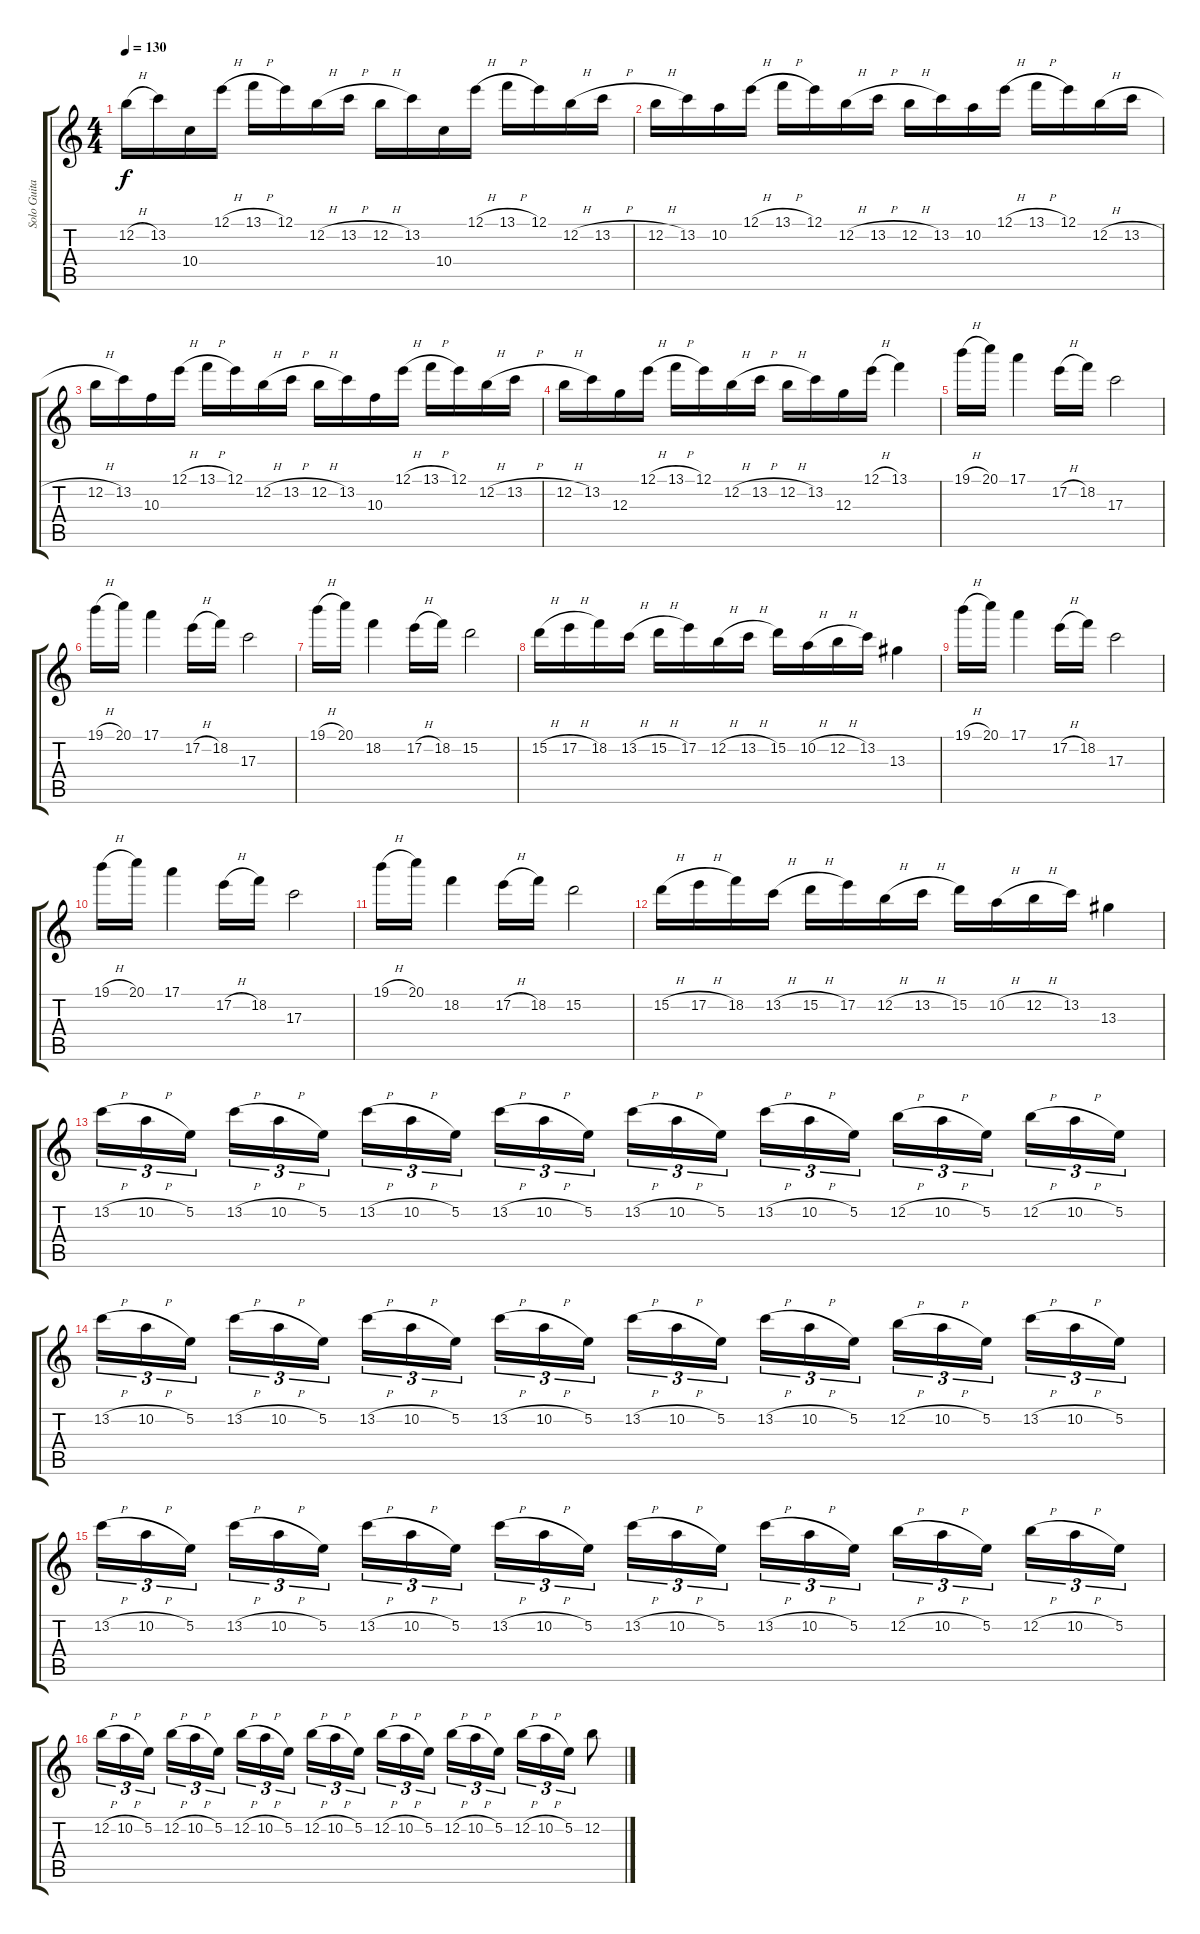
\track ("Solo Guitar" "Solo Guita") {instrument overdrivenguitar}
\staff {score tabs}
\tuning (E4 B3 G3 D3 A2 E2) {hide}
\ts (4 4)
\tempo 130
\clef g2
\ks c
12.2{h}.16{dy f} 13.2.16 10.4.16 12.1{h}.16 13.1{h}.16 12.1.16 12.2{h}.16 13.2{h}.16 12.2{h}.16 13.2.16 10.4.16 12.1{h}.16 13.1{h}.16 12.1.16 12.2{h}.16 13.2{h}.16 |
12.2{h}.16 13.2.16 10.2.16 12.1{h}.16 13.1{h}.16 12.1.16 12.2{h}.16 13.2{h}.16 12.2{h}.16 13.2.16 10.2.16 12.1{h}.16 13.1{h}.16 12.1.16 12.2{h}.16 13.2{h}.16 |
12.2{h}.16 13.2.16 10.3.16 12.1{h}.16 13.1{h}.16 12.1.16 12.2{h}.16 13.2{h}.16 12.2{h}.16 13.2.16 10.3.16 12.1{h}.16 13.1{h}.16 12.1.16 12.2{h}.16 13.2{h}.16 |
12.2{h}.16 13.2.16 12.3.16 12.1{h}.16 13.1{h}.16 12.1.16 12.2{h}.16 13.2{h}.16 12.2{h}.16 13.2.16 12.3.16 12.1{h}.16 13.1.4 |
19.1{h}.16 20.1.16 17.1.4 17.2{h}.16 18.2.16 17.3.2 |
19.1{h}.16 20.1.16 17.1.4 17.2{h}.16 18.2.16 17.3.2 |
19.1{h}.16 20.1.16 18.2.4 17.2{h}.16 18.2.16 15.2.2 |
15.2{h}.16 17.2{h}.16 18.2.16 13.2{h}.16 15.2{h}.16 17.2.16 12.2{h}.16 13.2{h}.16 15.2.16 10.2{h}.16 12.2{h}.16 13.2.16 13.3.4 |
19.1{h}.16 20.1.16 17.1.4 17.2{h}.16 18.2.16 17.3.2 |
19.1{h}.16 20.1.16 17.1.4 17.2{h}.16 18.2.16 17.3.2 |
19.1{h}.16 20.1.16 18.2.4 17.2{h}.16 18.2.16 15.2.2 |
15.2{h}.16 17.2{h}.16 18.2.16 13.2{h}.16 15.2{h}.16 17.2.16 12.2{h}.16 13.2{h}.16 15.2.16 10.2{h}.16 12.2{h}.16 13.2.16 13.3.4 |
13.2{h}.16{tu (3 2)} 10.2{h}.16{tu (3 2)} 5.2.16{tu (3 2) beam splitsecondary} 13.2{h}.16{tu (3 2)} 10.2{h}.16{tu (3 2)} 5.2.16{tu (3 2)} 13.2{h}.16{tu (3 2)} 10.2{h}.16{tu (3 2)} 5.2.16{tu (3 2) beam splitsecondary} 13.2{h}.16{tu (3 2)} 10.2{h}.16{tu (3 2)} 5.2.16{tu (3 2)} 13.2{h}.16{tu (3 2)} 10.2{h}.16{tu (3 2)} 5.2.16{tu (3 2) beam splitsecondary} 13.2{h}.16{tu (3 2)} 10.2{h}.16{tu (3 2)} 5.2.16{tu (3 2)} 12.2{h}.16{tu (3 2)} 10.2{h}.16{tu (3 2)} 5.2.16{tu (3 2) beam splitsecondary} 12.2{h}.16{tu (3 2)} 10.2{h}.16{tu (3 2)} 5.2.16{tu (3 2)} |
13.2{h}.16{tu (3 2)} 10.2{h}.16{tu (3 2)} 5.2.16{tu (3 2) beam splitsecondary} 13.2{h}.16{tu (3 2)} 10.2{h}.16{tu (3 2)} 5.2.16{tu (3 2)} 13.2{h}.16{tu (3 2)} 10.2{h}.16{tu (3 2)} 5.2.16{tu (3 2) beam splitsecondary} 13.2{h}.16{tu (3 2)} 10.2{h}.16{tu (3 2)} 5.2.16{tu (3 2)} 13.2{h}.16{tu (3 2)} 10.2{h}.16{tu (3 2)} 5.2.16{tu (3 2) beam splitsecondary} 13.2{h}.16{tu (3 2)} 10.2{h}.16{tu (3 2)} 5.2.16{tu (3 2)} 12.2{h}.16{tu (3 2)} 10.2{h}.16{tu (3 2)} 5.2.16{tu (3 2) beam splitsecondary} 13.2{h}.16{tu (3 2)} 10.2{h}.16{tu (3 2)} 5.2.16{tu (3 2)} |
13.2{h}.16{tu (3 2)} 10.2{h}.16{tu (3 2)} 5.2.16{tu (3 2) beam splitsecondary} 13.2{h}.16{tu (3 2)} 10.2{h}.16{tu (3 2)} 5.2.16{tu (3 2)} 13.2{h}.16{tu (3 2)} 10.2{h}.16{tu (3 2)} 5.2.16{tu (3 2) beam splitsecondary} 13.2{h}.16{tu (3 2)} 10.2{h}.16{tu (3 2)} 5.2.16{tu (3 2)} 13.2{h}.16{tu (3 2)} 10.2{h}.16{tu (3 2)} 5.2.16{tu (3 2) beam splitsecondary} 13.2{h}.16{tu (3 2)} 10.2{h}.16{tu (3 2)} 5.2.16{tu (3 2)} 12.2{h}.16{tu (3 2)} 10.2{h}.16{tu (3 2)} 5.2.16{tu (3 2) beam splitsecondary} 12.2{h}.16{tu (3 2)} 10.2{h}.16{tu (3 2)} 5.2.16{tu (3 2)} |
12.2{h}.16{tu (3 2)} 10.2{h}.16{tu (3 2)} 5.2.16{tu (3 2) beam splitsecondary} 12.2{h}.16{tu (3 2)} 10.2{h}.16{tu (3 2)} 5.2.16{tu (3 2)} 12.2{h}.16{tu (3 2)} 10.2{h}.16{tu (3 2)} 5.2.16{tu (3 2) beam splitsecondary} 12.2{h}.16{tu (3 2)} 10.2{h}.16{tu (3 2)} 5.2.16{tu (3 2)} 12.2{h}.16{tu (3 2)} 10.2{h}.16{tu (3 2)} 5.2.16{tu (3 2) beam splitsecondary} 12.2{h}.16{tu (3 2)} 10.2{h}.16{tu (3 2)} 5.2.16{tu (3 2)} 12.2{h}.16{tu (3 2)} 10.2{h}.16{tu (3 2)} 5.2.16{tu (3 2)} 12.2.8
